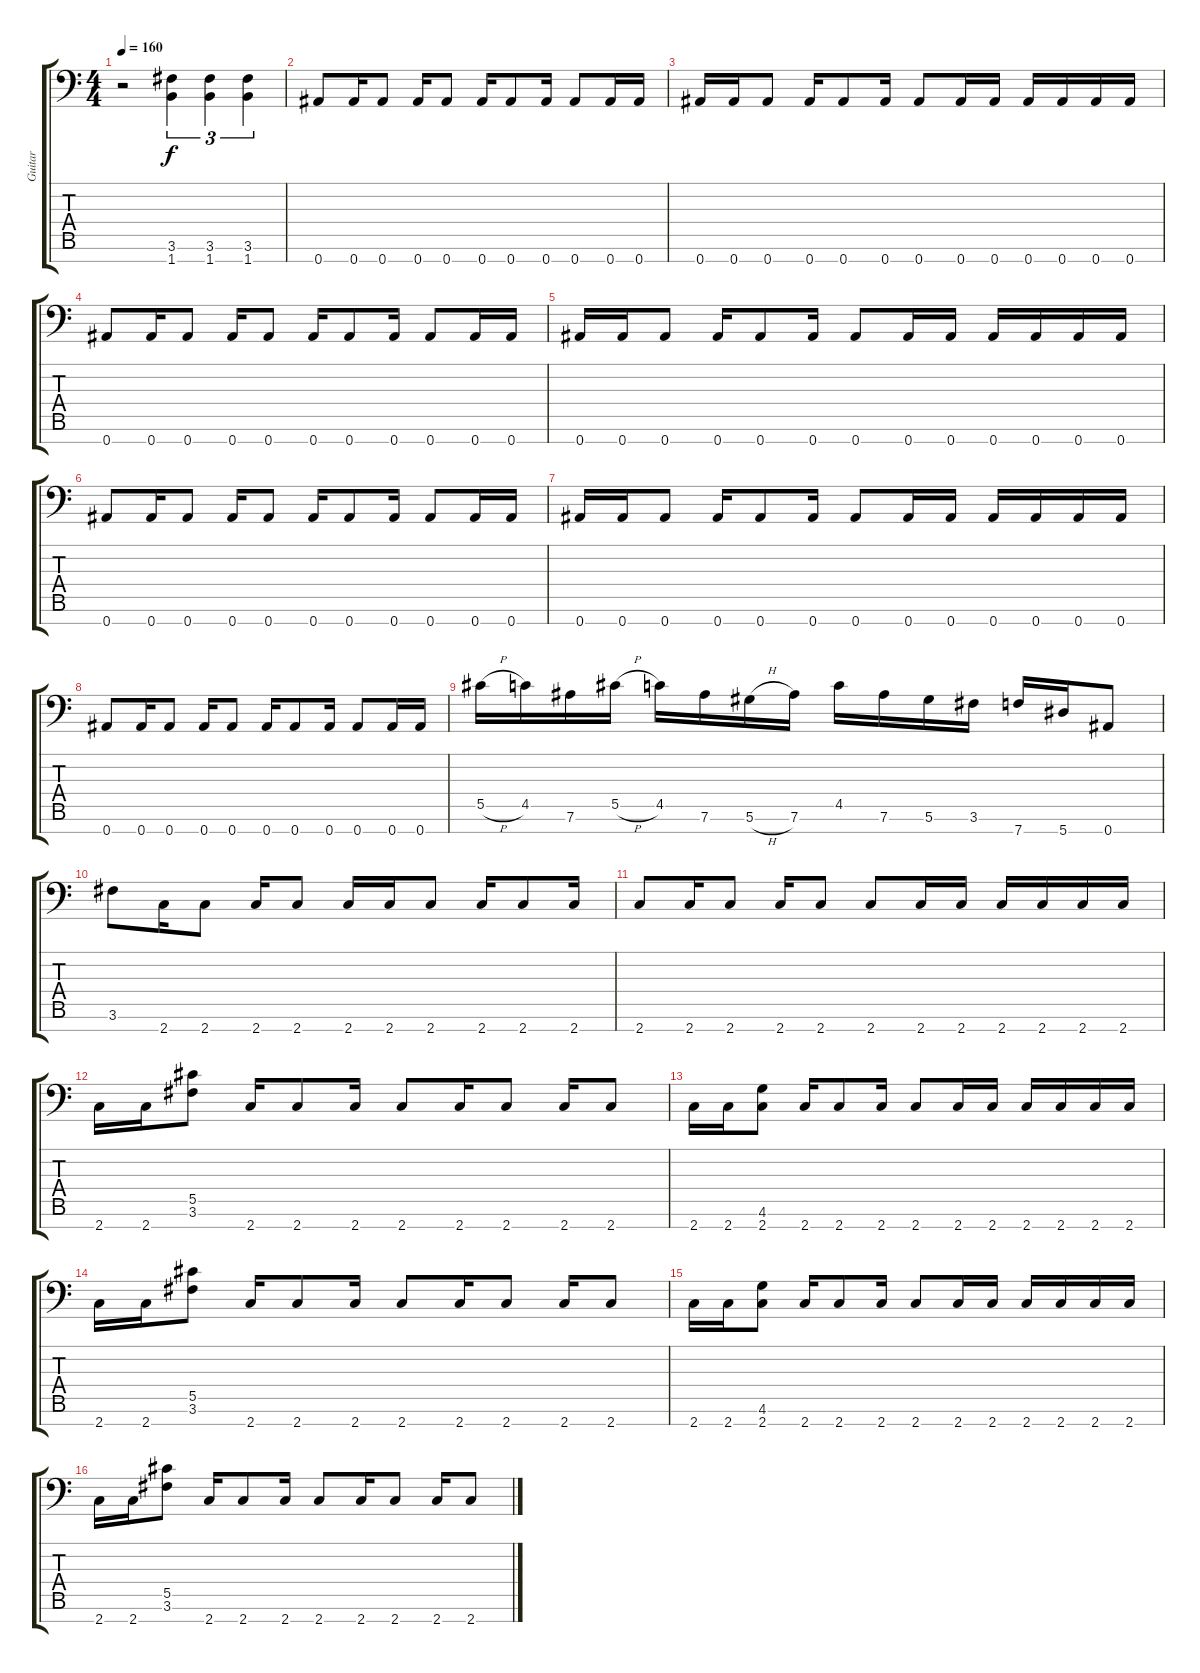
\track ("Guitar" "Guitar") {instrument distortionguitar}
\staff {score tabs}
\tuning (Eb4 Bb3 Gb3 Db3 Ab2 Eb2 Bb1) {hide}
\ts (4 4)
\tempo 160
\clef f4
\ks c
r.2{dy f instrument distortionguitar} (3.6 1.7).4{tu (3 2)} (3.6 1.7).4{tu (3 2)} (3.6 1.7).4{tu (3 2)} |
0.7.8 0.7.16 0.7.8 0.7.16 0.7.8 0.7.16 0.7.8 0.7.16 0.7.8 0.7.16 0.7.16 |
0.7.16 0.7.16 0.7.8 0.7.16 0.7.8 0.7.16 0.7.8 0.7.16 0.7.16 0.7.16 0.7.16 0.7.16 0.7.16 |
0.7.8 0.7.16 0.7.8 0.7.16 0.7.8 0.7.16 0.7.8 0.7.16 0.7.8 0.7.16 0.7.16 |
0.7.16 0.7.16 0.7.8 0.7.16 0.7.8 0.7.16 0.7.8 0.7.16 0.7.16 0.7.16 0.7.16 0.7.16 0.7.16 |
0.7.8 0.7.16 0.7.8 0.7.16 0.7.8 0.7.16 0.7.8 0.7.16 0.7.8 0.7.16 0.7.16 |
0.7.16 0.7.16 0.7.8 0.7.16 0.7.8 0.7.16 0.7.8 0.7.16 0.7.16 0.7.16 0.7.16 0.7.16 0.7.16 |
0.7.8 0.7.16 0.7.8 0.7.16 0.7.8 0.7.16 0.7.8 0.7.16 0.7.8 0.7.16 0.7.16 |
5.5{h}.16 4.5.16 7.6.16 5.5{h}.16 4.5.16 7.6.16 5.6{h}.16 7.6.16 4.5.16 7.6.16 5.6.16 3.6.16 7.7.16 5.7.16 0.7.8 |
3.6.8 2.7.16 2.7.8 2.7.16 2.7.8 2.7.16 2.7.16 2.7.8 2.7.16 2.7.8 2.7.16 |
2.7.8 2.7.16 2.7.8 2.7.16 2.7.8 2.7.8 2.7.16 2.7.16 2.7.16 2.7.16 2.7.16 2.7.16 |
2.7.16 2.7.16 (5.5 3.6).8 2.7.16 2.7.8 2.7.16 2.7.8 2.7.16 2.7.8 2.7.16 2.7.8 |
2.7.16 2.7.16 (4.6 2.7).8 2.7.16 2.7.8 2.7.16 2.7.8 2.7.16 2.7.16 2.7.16 2.7.16 2.7.16 2.7.16 |
2.7.16 2.7.16 (5.5 3.6).8 2.7.16 2.7.8 2.7.16 2.7.8 2.7.16 2.7.8 2.7.16 2.7.8 |
2.7.16 2.7.16 (4.6 2.7).8 2.7.16 2.7.8 2.7.16 2.7.8 2.7.16 2.7.16 2.7.16 2.7.16 2.7.16 2.7.16 |
2.7.16 2.7.16 (5.5 3.6).8 2.7.16 2.7.8 2.7.16 2.7.8 2.7.16 2.7.8 2.7.16 2.7.8
